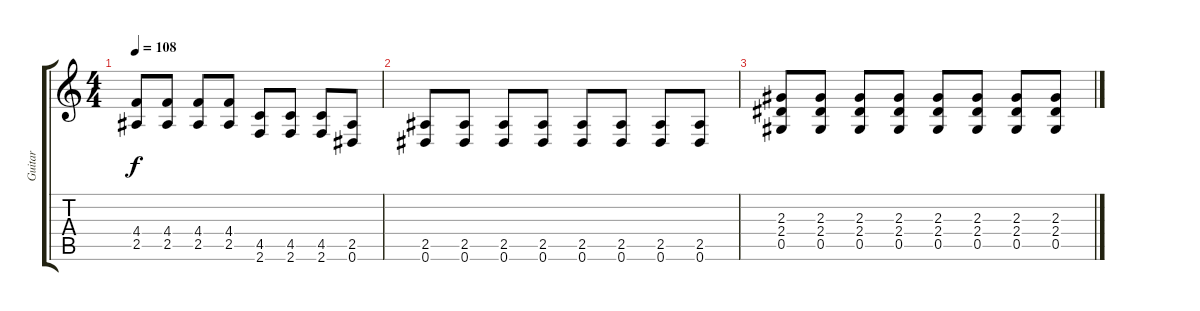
\track ("Guitar" "Guitar") {instrument acousticguitarsteel}
\staff {score tabs}
\tuning (Eb4 Bb3 Gb3 Db3 Ab2 Eb2) {hide}
\ts (4 4)
\tempo 108
\clef g2
\ks c
(4.4 2.5).8{dy f} (4.4 2.5).8 (4.4 2.5).8 (4.4 2.5).8 (4.5 2.6).8 (4.5 2.6).8 (4.5 2.6).8 (2.5 0.6).8 |
(2.5 0.6).8 (2.5 0.6).8 (2.5 0.6).8 (2.5 0.6).8 (2.5 0.6).8 (2.5 0.6).8 (2.5 0.6).8 (2.5 0.6).8 |
(2.3 2.4 0.5).8 (2.3 2.4 0.5).8 (2.3 2.4 0.5).8 (2.3 2.4 0.5).8 (2.3 2.4 0.5).8 (2.3 2.4 0.5).8 (2.3 2.4 0.5).8 (2.3 2.4 0.5).8
